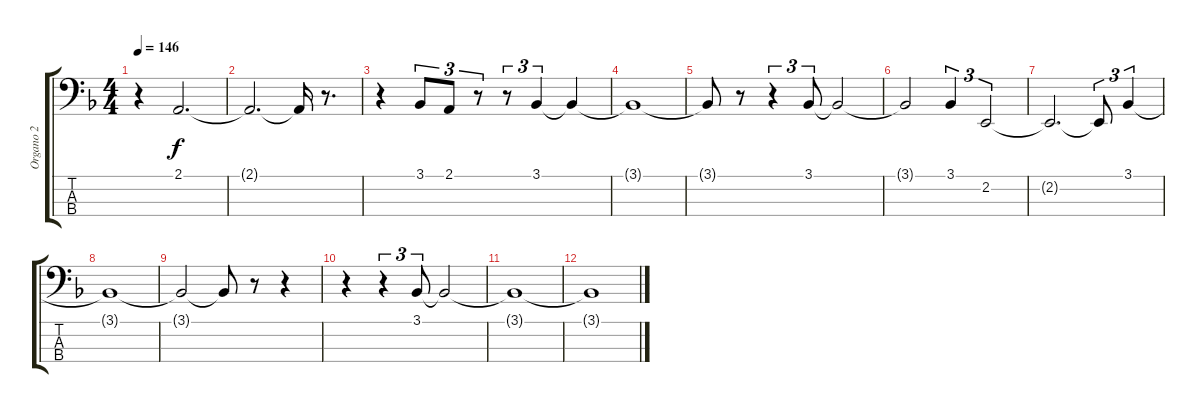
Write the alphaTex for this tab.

\track ("Organo 2" "Organo 2") {instrument churchorgan}
\staff {score tabs}
\tuning (G2 D2 A1 E1) {hide}
\ts (4 4)
\tempo 146
\clef f4
\ks dminor
r.4{dy f} 2.1.2{d} |
2.1{t}.2{d} 2.1{t}.16 r.8{d} |
r.4 3.1.8{tu (3 2)} 2.1.8{tu (3 2)} r.8{tu (3 2)} r.8{tu (3 2)} 3.1.4{tu (3 2)} 3.1{t}.4 |
3.1{t}.1 |
3.1{t}.8 r.8 r.4{tu (3 2)} 3.1.8{tu (3 2)} 3.1{t}.2 |
3.1{t}.2 3.1.4{tu (3 2)} 2.2.2{tu (3 2)} |
2.2{t}.2{d} 2.2{t}.8{tu (3 2)} 3.1.4{tu (3 2)} |
3.1{t}.1 |
3.1{t}.2 3.1{t}.8 r.8 r.4 |
r.4 r.4{tu (3 2)} 3.1.8{tu (3 2)} 3.1{t}.2 |
3.1{t}.1 |
3.1{t}.1
